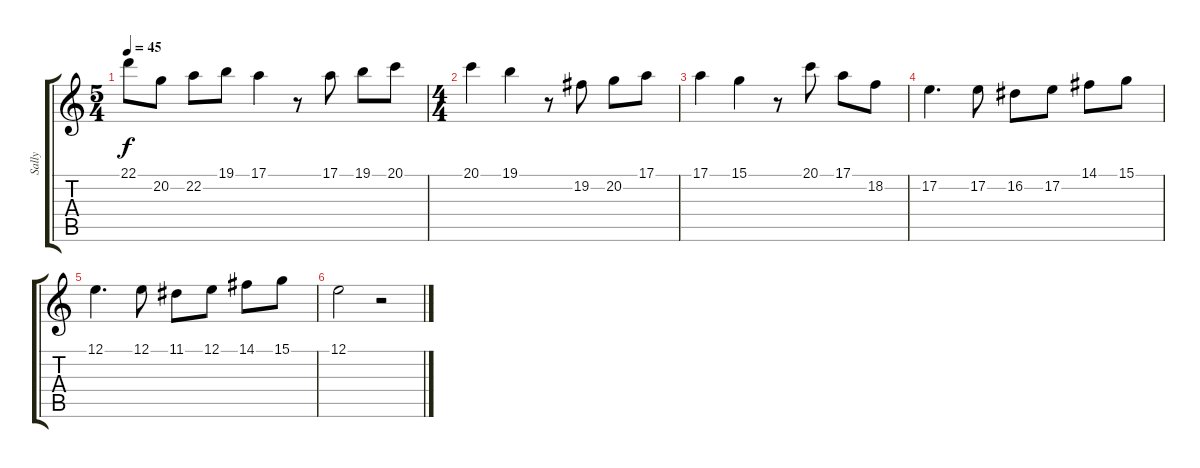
\track ("Sally" "Sally") {instrument flute}
\staff {score tabs}
\tuning (E4 B3 G3 D3 A2 E2) {hide}
\ts (5 4)
\tempo 45
\clef g2
\ks c
22.1.8{dy f} 20.2.8 22.2.8 19.1.8 17.1.4 r.8 17.1.8 19.1.8 20.1.8 |
\ts (4 4)
20.1.4 19.1.4 r.8 19.2.8 20.2.8 17.1.8 |
17.1.4 15.1.4 r.8 20.1.8 17.1.8 18.2.8 |
17.2.4{d} 17.2.8 16.2.8 17.2.8 14.1.8 15.1.8 |
12.1.4{d} 12.1.8 11.1.8 12.1.8 14.1.8 15.1.8 |
12.1.2 r.2
